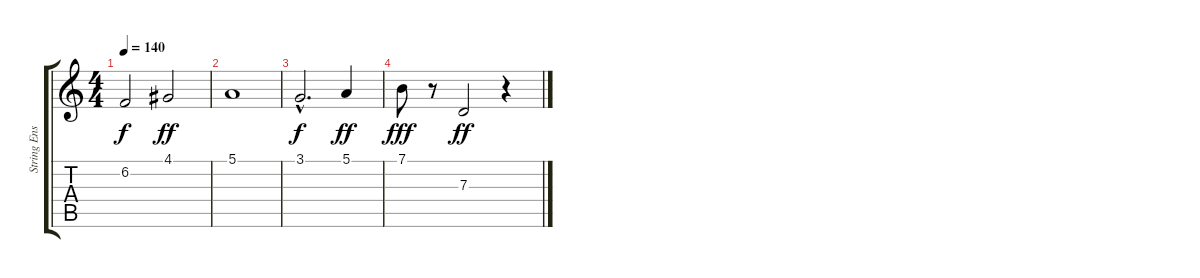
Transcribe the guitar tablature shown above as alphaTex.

\track ("String Ensemble 1" "String Ens") {instrument stringensemble1}
\staff {score tabs}
\tuning (E4 B3 G3 D3 A2 E2) {hide}
\ts (4 4)
\tempo 140
\clef g2
\ks c
6.2.2{dy f} 4.1.2{dy ff} |
5.1.1 |
3.1{hac}.2{d dy f} 5.1.4{dy ff} |
7.1.8{dy fff} r.8 7.3.2{dy ff} r.4
